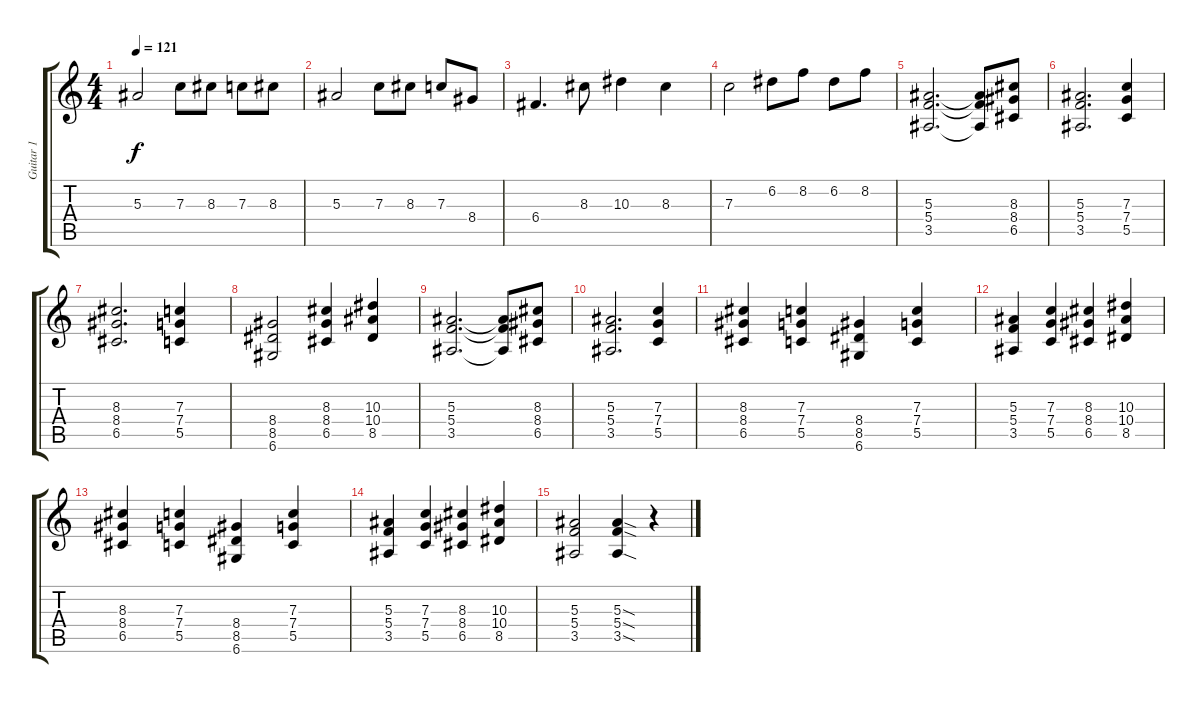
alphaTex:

\track ("Guitar 1" "Guitar 1") {instrument distortionguitar}
\staff {score tabs}
\tuning (D4 A3 F3 C3 G2 D2) {hide}
\ts (4 4)
\tempo 121
\clef g2
\ks c
5.3.2{dy f} 7.3.8 8.3.8 7.3.8 8.3.8 |
5.3.2 7.3.8 8.3.8 7.3.8 8.4.8 |
6.4.4{d} 8.3.8 10.3.4 8.3.4 |
7.3.2 6.2.8 8.2.8 6.2.8 8.2.8 |
(5.3 5.4 3.5).2{d} (5.3{t} 5.4{t} 3.5{t}).8 (8.3 8.4 6.5).8 |
(5.3 5.4 3.5).2{d} (7.3 7.4 5.5).4 |
(8.3 8.4 6.5).2{d} (7.3 7.4 5.5).4 |
(8.4 8.5 6.6).2 (8.3 8.4 6.5).4 (10.3 10.4 8.5).4 |
(5.3 5.4 3.5).2{d} (5.3{t} 5.4{t} 3.5{t}).8 (8.3 8.4 6.5).8 |
(5.3 5.4 3.5).2{d} (7.3 7.4 5.5).4 |
(8.3 8.4 6.5).4 (7.3 7.4 5.5).4 (8.4 8.5 6.6).4 (7.3 7.4 5.5).4 |
(5.3 5.4 3.5).4 (7.3 7.4 5.5).4 (8.3 8.4 6.5).4 (10.3 10.4 8.5).4 |
(8.3 8.4 6.5).4 (7.3 7.4 5.5).4 (8.4 8.5 6.6).4 (7.3 7.4 5.5).4 |
(5.3 5.4 3.5).4 (7.3 7.4 5.5).4 (8.3 8.4 6.5).4 (10.3 10.4 8.5).4 |
(5.3 5.4 3.5).2 (5.3{sod} 5.4{sod} 3.5{sod}).4 r.4
